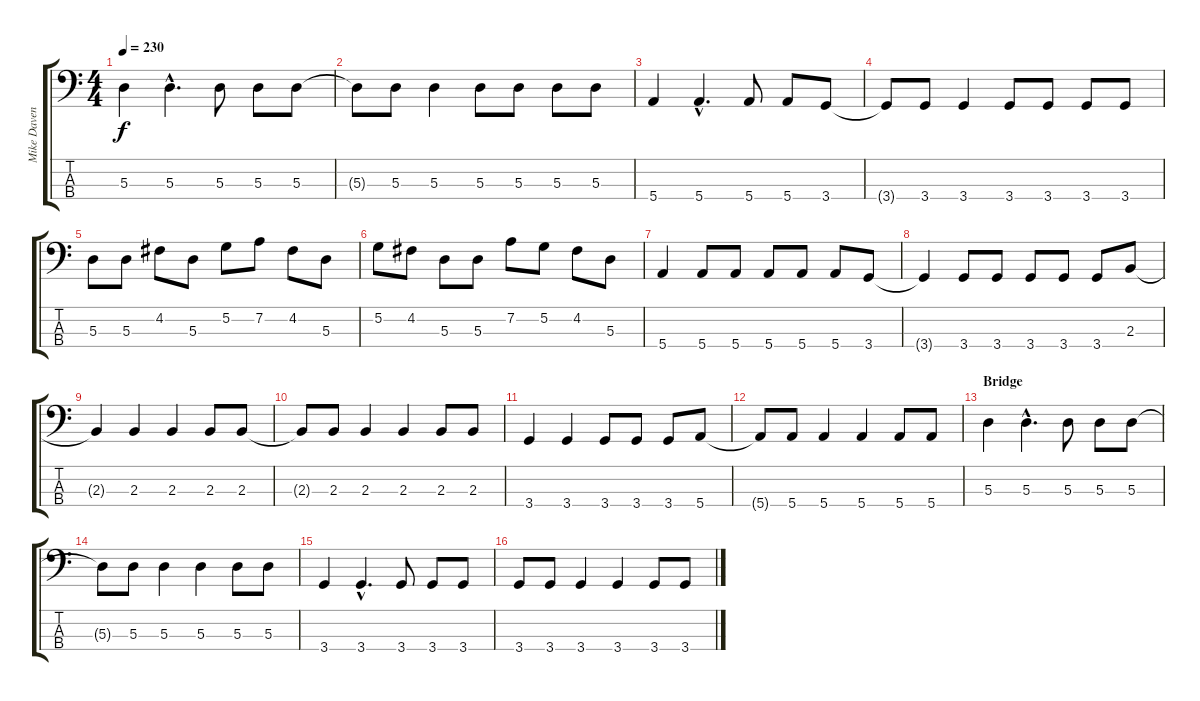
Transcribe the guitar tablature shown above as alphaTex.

\track ("Mike Davenport" "Mike Daven") {instrument electricbasspick}
\staff {score tabs}
\tuning (G2 D2 A1 E1) {hide}
\ts (4 4)
\tempo 230
\clef f4
\ks c
5.3.4{dy f} 5.3{hac}.4{d} 5.3.8 5.3.8 5.3.8 |
5.3{t}.8 5.3.8 5.3.4 5.3.8 5.3.8 5.3.8 5.3.8 |
5.4.4 5.4{hac}.4{d} 5.4.8 5.4.8 3.4.8 |
3.4{t}.8 3.4.8 3.4.4 3.4.8 3.4.8 3.4.8 3.4.8 |
5.3.8 5.3.8 4.2.8 5.3.8 5.2.8 7.2.8 4.2.8 5.3.8 |
5.2.8 4.2.8 5.3.8 5.3.8 7.2.8 5.2.8 4.2.8 5.3.8 |
5.4.4 5.4.8 5.4.8 5.4.8 5.4.8 5.4.8 3.4.8 |
3.4{t}.4 3.4.8 3.4.8 3.4.8 3.4.8 3.4.8 2.3.8 |
2.3{t}.4 2.3.4 2.3.4 2.3.8 2.3.8 |
2.3{t}.8 2.3.8 2.3.4 2.3.4 2.3.8 2.3.8 |
3.4.4 3.4.4 3.4.8 3.4.8 3.4.8 5.4.8 |
5.4{t}.8 5.4.8 5.4.4 5.4.4 5.4.8 5.4.8 |
\section ("" "Bridge")
5.3.4 5.3{hac}.4{d} 5.3.8 5.3.8 5.3.8 |
5.3{t}.8 5.3.8 5.3.4 5.3.4 5.3.8 5.3.8 |
3.4.4 3.4{hac}.4{d} 3.4.8 3.4.8 3.4.8 |
3.4.8 3.4.8 3.4.4 3.4.4 3.4.8 3.4.8
